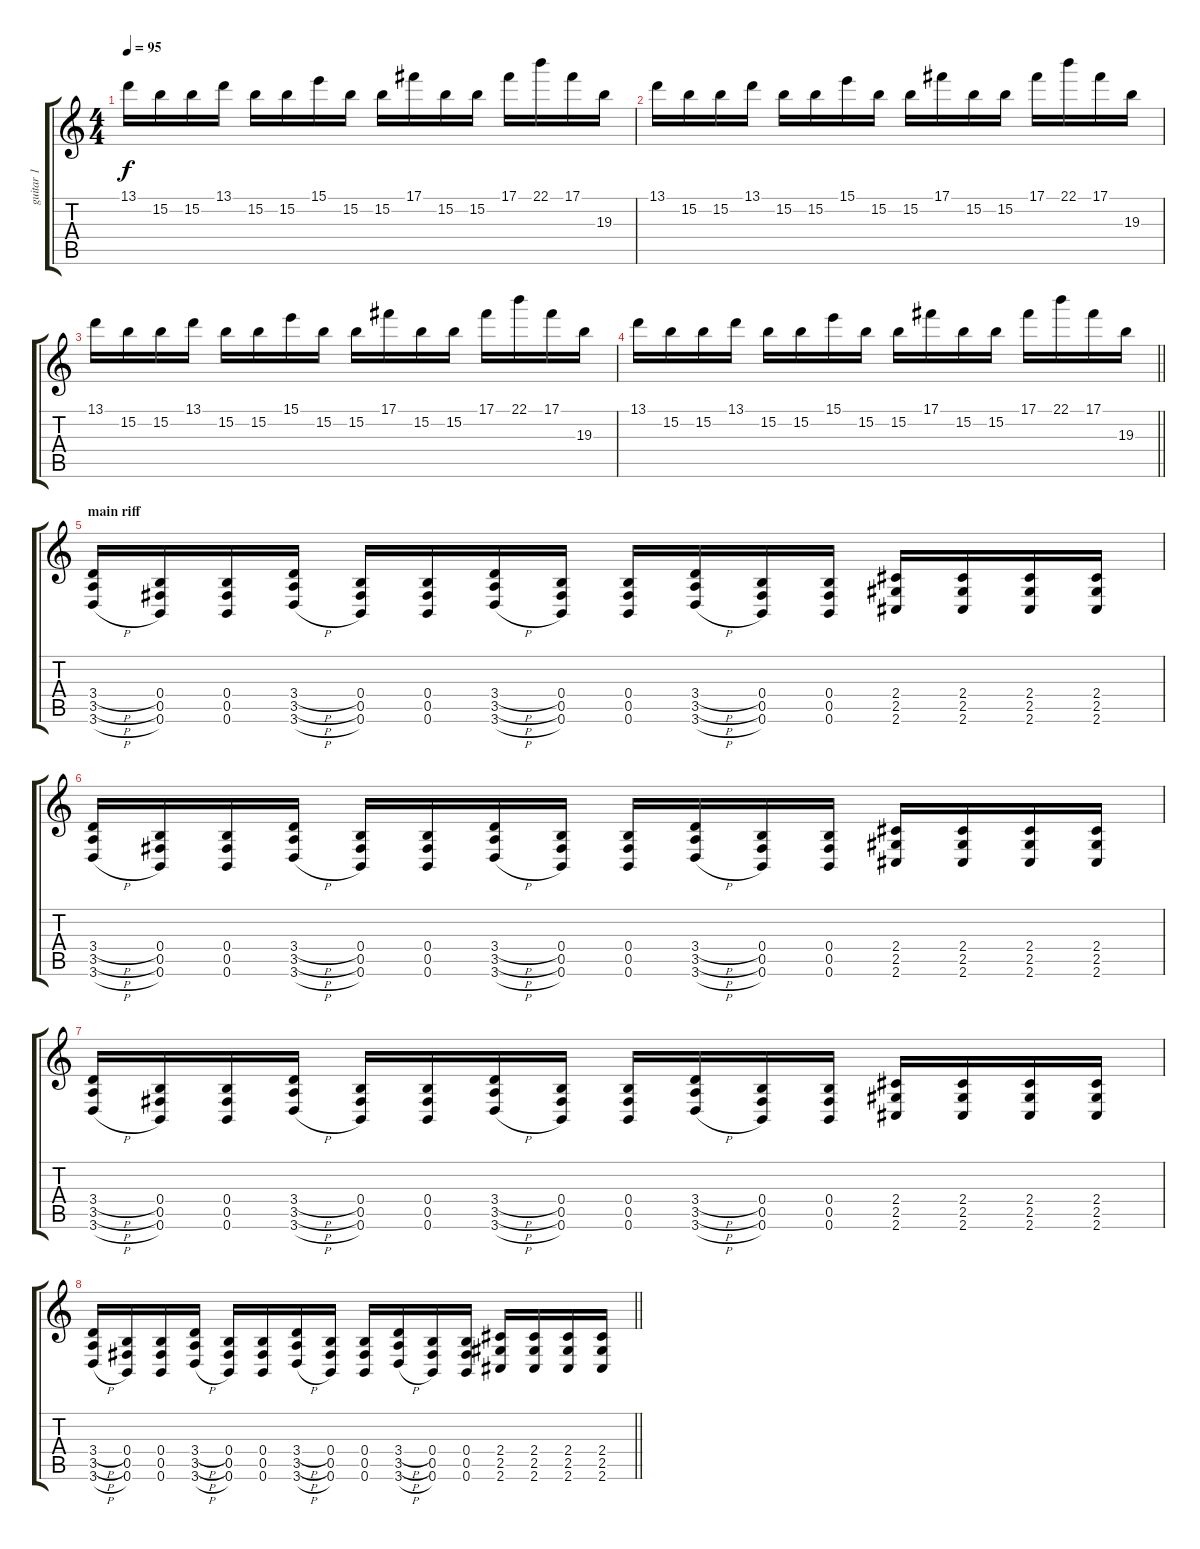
\track ("guitar 1" "guitar 1") {instrument distortionguitar}
\staff {score tabs}
\tuning (Db4 Ab3 E3 B2 Gb2 B1) {hide}
\ts (4 4)
\tempo 95
\clef g2
\ks c
13.1.16{dy f} 15.2.16 15.2.16 13.1.16 15.2.16 15.2.16 15.1.16 15.2.16 15.2.16 17.1.16 15.2.16 15.2.16 17.1.16 22.1.16 17.1.16 19.3.16 |
13.1.16 15.2.16 15.2.16 13.1.16 15.2.16 15.2.16 15.1.16 15.2.16 15.2.16 17.1.16 15.2.16 15.2.16 17.1.16 22.1.16 17.1.16 19.3.16 |
13.1.16 15.2.16 15.2.16 13.1.16 15.2.16 15.2.16 15.1.16 15.2.16 15.2.16 17.1.16 15.2.16 15.2.16 17.1.16 22.1.16 17.1.16 19.3.16 |
\barLineRight lightlight
13.1.16 15.2.16 15.2.16 13.1.16 15.2.16 15.2.16 15.1.16 15.2.16 15.2.16 17.1.16 15.2.16 15.2.16 17.1.16 22.1.16 17.1.16 19.3.16 |
\section ("" "main riff")
(3.4{h} 3.5{h} 3.6{h}).16 (0.4 0.5 0.6).16 (0.4 0.5 0.6).16 (3.4{h} 3.5{h} 3.6{h}).16 (0.4 0.5 0.6).16 (0.4 0.5 0.6).16 (3.4{h} 3.5{h} 3.6{h}).16 (0.4 0.5 0.6).16 (0.4 0.5 0.6).16 (3.4{h} 3.5{h} 3.6{h}).16 (0.4 0.5 0.6).16 (0.4 0.5 0.6).16 (2.4 2.5 2.6).16 (2.4 2.5 2.6).16 (2.4 2.5 2.6).16 (2.4 2.5 2.6).16 |
(3.4{h} 3.5{h} 3.6{h}).16 (0.4 0.5 0.6).16 (0.4 0.5 0.6).16 (3.4{h} 3.5{h} 3.6{h}).16 (0.4 0.5 0.6).16 (0.4 0.5 0.6).16 (3.4{h} 3.5{h} 3.6{h}).16 (0.4 0.5 0.6).16 (0.4 0.5 0.6).16 (3.4{h} 3.5{h} 3.6{h}).16 (0.4 0.5 0.6).16 (0.4 0.5 0.6).16 (2.4 2.5 2.6).16 (2.4 2.5 2.6).16 (2.4 2.5 2.6).16 (2.4 2.5 2.6).16 |
(3.4{h} 3.5{h} 3.6{h}).16 (0.4 0.5 0.6).16 (0.4 0.5 0.6).16 (3.4{h} 3.5{h} 3.6{h}).16 (0.4 0.5 0.6).16 (0.4 0.5 0.6).16 (3.4{h} 3.5{h} 3.6{h}).16 (0.4 0.5 0.6).16 (0.4 0.5 0.6).16 (3.4{h} 3.5{h} 3.6{h}).16 (0.4 0.5 0.6).16 (0.4 0.5 0.6).16 (2.4 2.5 2.6).16 (2.4 2.5 2.6).16 (2.4 2.5 2.6).16 (2.4 2.5 2.6).16 |
\barLineRight lightlight
(3.4{h} 3.5{h} 3.6{h}).16 (0.4 0.5 0.6).16 (0.4 0.5 0.6).16 (3.4{h} 3.5{h} 3.6{h}).16 (0.4 0.5 0.6).16 (0.4 0.5 0.6).16 (3.4{h} 3.5{h} 3.6{h}).16 (0.4 0.5 0.6).16 (0.4 0.5 0.6).16 (3.4{h} 3.5{h} 3.6{h}).16 (0.4 0.5 0.6).16 (0.4 0.5 0.6).16 (2.4 2.5 2.6).16 (2.4 2.5 2.6).16 (2.4 2.5 2.6).16 (2.4 2.5 2.6).16
